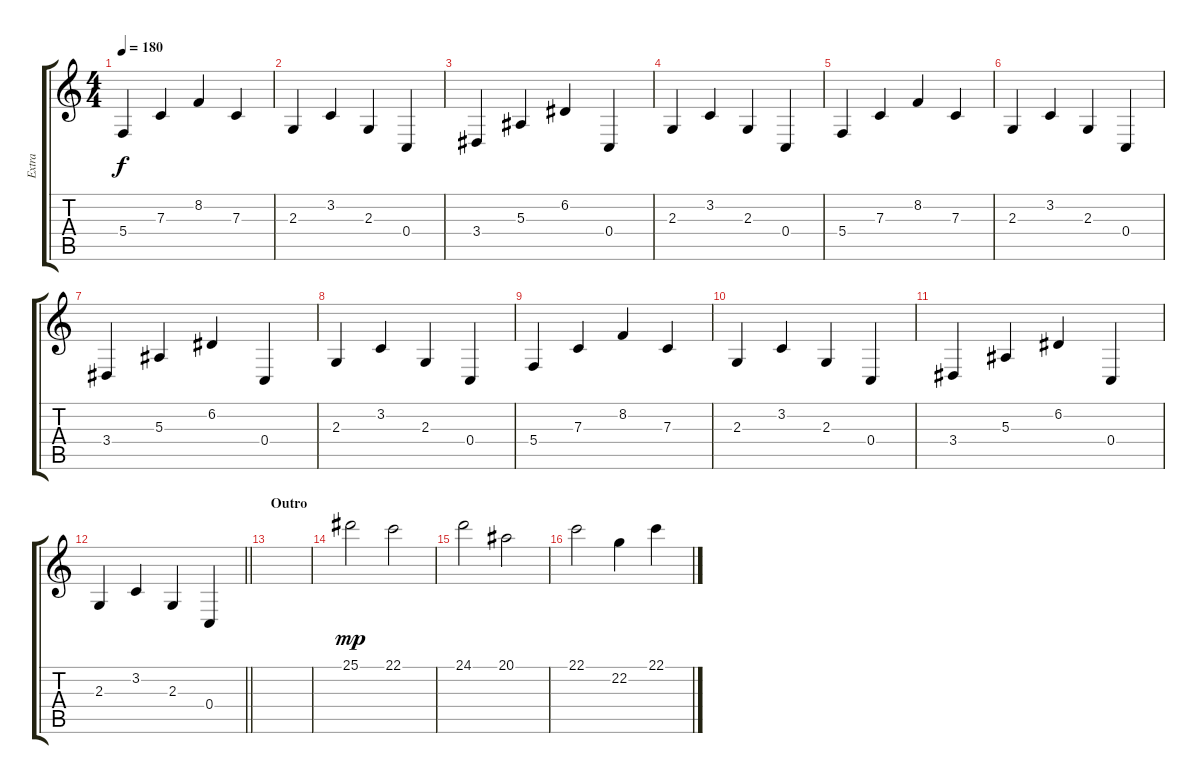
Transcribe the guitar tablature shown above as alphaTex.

\track ("Extra" "Extra") {instrument stringensemble1}
\staff {score tabs}
\tuning (D4 A3 F3 C3 G2 C2) {hide}
\ts (4 4)
\tempo 180
\clef g2
\ks c
5.4.4{dy f volume 12} 7.3.4 8.2.4 7.3.4 |
2.3.4 3.2.4 2.3.4 0.4.4 |
3.4.4 5.3.4 6.2.4 0.4.4 |
2.3.4 3.2.4 2.3.4 0.4.4 |
5.4.4{volume 12} 7.3.4 8.2.4 7.3.4 |
2.3.4 3.2.4 2.3.4 0.4.4 |
3.4.4 5.3.4 6.2.4 0.4.4 |
2.3.4 3.2.4 2.3.4 0.4.4 |
5.4.4{volume 12} 7.3.4 8.2.4 7.3.4 |
2.3.4 3.2.4 2.3.4 0.4.4 |
3.4.4 5.3.4 6.2.4 0.4.4 |
\barLineRight lightlight
2.3.4 3.2.4 2.3.4 0.4.4 |
\section ("" "Outro")
|
25.1.2{dy mp} 22.1.2 |
24.1.2 20.1.2 |
22.1.2 22.2.4 22.1.4
